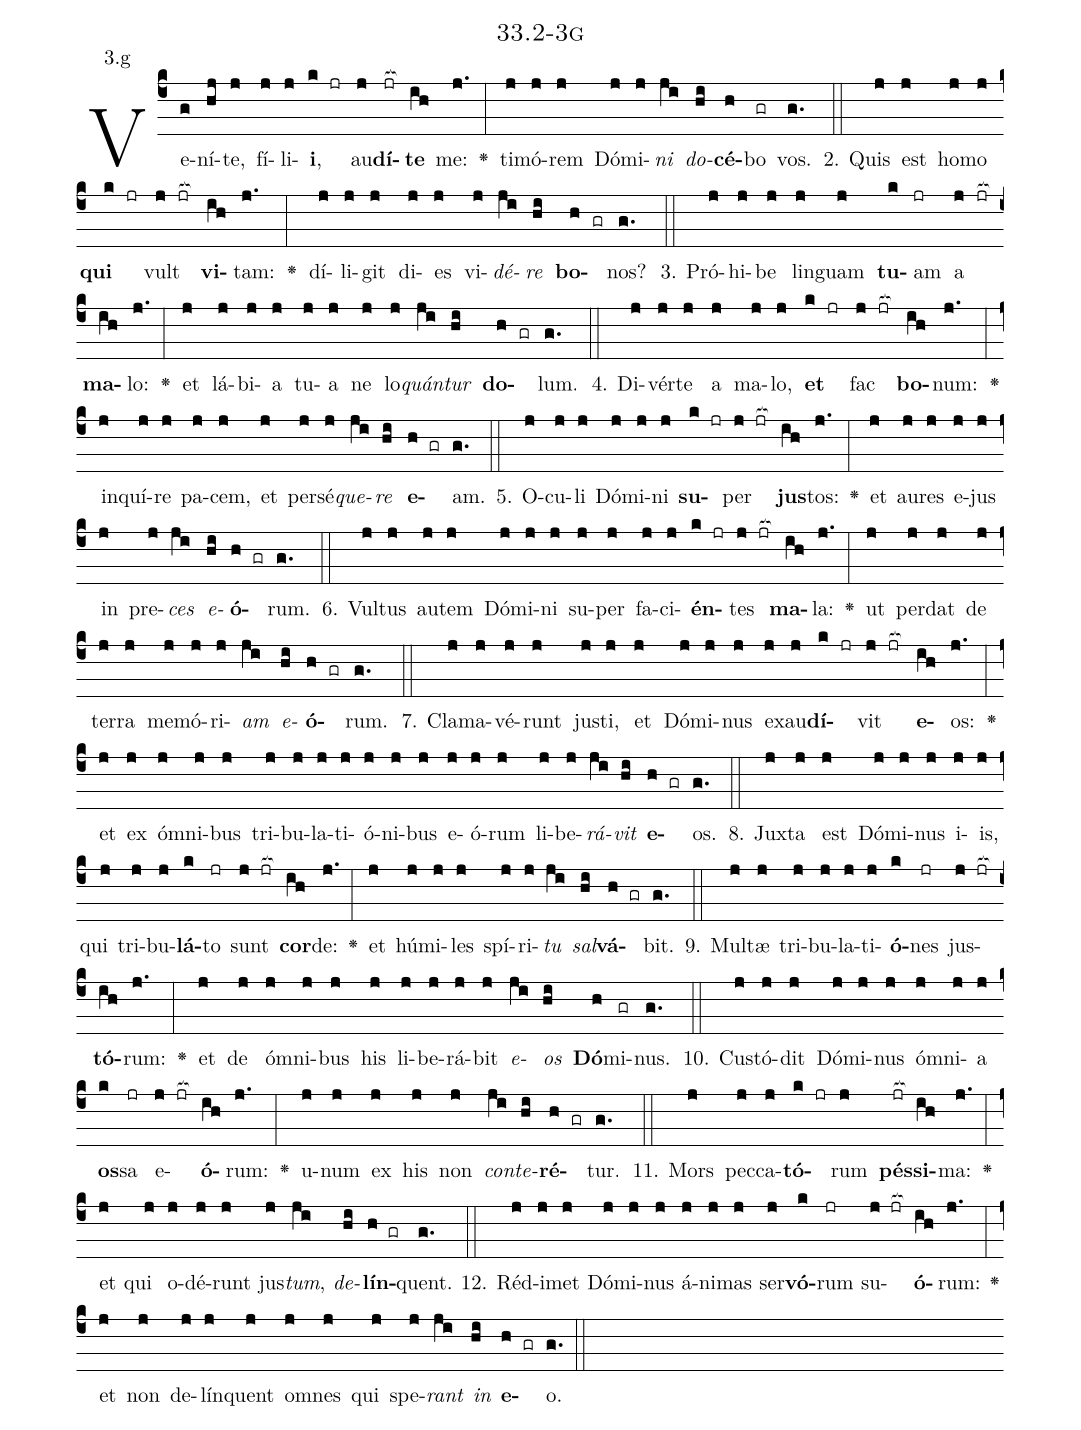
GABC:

name: 33.2-3g;
annotation: 3.g;
%%
(c4)Ve(g)ní(hj)te,(j) fí(j)li(j)<b>i</b>,(k jr) au(j)<b>dí</b>(jr[ocb:1{])<b>te</b>(ih[ocb:0}]) me:(j.) <v>\greheightstar</v>(:) ti(j)mó(j)rem(j) Dó(j)mi(j)<i>ni</i>(ji) <i>do</i>(hi)<b>cé</b>(h)bo(gr) vos.(g.) (::)
2. Quis(j) est(j) ho(j)mo(j) <b>qui</b>(k jr) vult(j jr[ocb:1{]) <b>vi</b>(ih[ocb:0}])tam:(j.) <v>\greheightstar</v>(:) dí(j)li(j)git(j) di(j)es(j) vi(j)<i>dé</i>(ji)<i>re</i>(hi) <b>bo</b>(h gr)nos?(g.) (::)
3. Pró(j)hi(j)be(j) lin(j)guam(j) <b>tu</b>(k)am(jr) a(j jr[ocb:1{]) <b>ma</b>(ih[ocb:0}])lo:(j.) <v>\greheightstar</v>(:) et(j) lá(j)bi(j)a(j) tu(j)a(j) ne(j) lo(j)<i>quán</i>(ji)<i>tur</i>(hi) <b>do</b>(h gr)lum.(g.) (::)
4. Di(j)vér(j)te(j) a(j) ma(j)lo,(j) <b>et</b>(k jr) fac(j jr[ocb:1{]) <b>bo</b>(ih[ocb:0}])num:(j.) <v>\greheightstar</v>(:) in(j)quí(j)re(j) pa(j)cem,(j) et(j) per(j)sé(j)<i>que</i>(ji)<i>re</i>(hi) <b>e</b>(h gr)am.(g.) (::)
5. O(j)cu(j)li(j) Dó(j)mi(j)ni(j) <b>su</b>(k jr)per(j jr[ocb:1{]) <b>jus</b>(ih[ocb:0}])tos:(j.) <v>\greheightstar</v>(:) et(j) au(j)res(j) e(j)jus(j) in(j) pre(j)<i>ces</i>(ji) <i>e</i>(hi)<b>ó</b>(h gr)rum.(g.) (::)
6. Vul(j)tus(j) au(j)tem(j) Dó(j)mi(j)ni(j) su(j)per(j) fa(j)ci(j)<b>én</b>(k jr)tes(j jr[ocb:1{]) <b>ma</b>(ih[ocb:0}])la:(j.) <v>\greheightstar</v>(:) ut(j) per(j)dat(j) de(j) ter(j)ra(j) me(j)mó(j)ri(j)<i>am</i>(ji) <i>e</i>(hi)<b>ó</b>(h gr)rum.(g.) (::)
7. Cla(j)ma(j)vé(j)runt(j) jus(j)ti,(j) et(j) Dó(j)mi(j)nus(j) ex(j)au(j)<b>dí</b>(k jr)vit(j jr[ocb:1{]) <b>e</b>(ih[ocb:0}])os:(j.) <v>\greheightstar</v>(:) et(j) ex(j) óm(j)ni(j)bus(j) tri(j)bu(j)la(j)ti(j)ó(j)ni(j)bus(j) e(j)ó(j)rum(j) li(j)be(j)<i>rá</i>(ji)<i>vit</i>(hi) <b>e</b>(h gr)os.(g.) (::)
8. Jux(j)ta(j) est(j) Dó(j)mi(j)nus(j) i(j)is,(j) qui(j) tri(j)bu(j)<b>lá</b>(k)to(jr) sunt(j jr[ocb:1{]) <b>cor</b>(ih[ocb:0}])de:(j.) <v>\greheightstar</v>(:) et(j) hú(j)mi(j)les(j) spí(j)ri(j)<i>tu</i>(ji) <i>sal</i>(hi)<b>vá</b>(h gr)bit.(g.) (::)
9. Mul(j)tæ(j) tri(j)bu(j)la(j)ti(j)<b>ó</b>(k)nes(jr) jus(j jr[ocb:1{])<b>tó</b>(ih[ocb:0}])rum:(j.) <v>\greheightstar</v>(:) et(j) de(j) óm(j)ni(j)bus(j) his(j) li(j)be(j)rá(j)bit(j) <i>e</i>(ji)<i>os</i>(hi) <b>Dó</b>(h)mi(gr)nus.(g.) (::)
10. Cus(j)tó(j)dit(j) Dó(j)mi(j)nus(j) óm(j)ni(j)a(j) <b>os</b>(k)sa(jr) e(j jr[ocb:1{])<b>ó</b>(ih[ocb:0}])rum:(j.) <v>\greheightstar</v>(:) u(j)num(j) ex(j) his(j) non(j) <i>con</i>(ji)<i>te</i>(hi)<b>ré</b>(h gr)tur.(g.) (::)
11. Mors(j) pec(j)ca(j)<b>tó</b>(k jr)rum(j) <b>pés</b>(jr[ocb:1{])<b>si</b>(ih[ocb:0}])ma:(j.) <v>\greheightstar</v>(:) et(j) qui(j) o(j)dé(j)runt(j) jus(j)<i>tum</i>,(ji) <i>de</i>(hi)<b>lín</b>(h gr)quent.(g.) (::)
12. Réd(j)i(j)met(j) Dó(j)mi(j)nus(j) á(j)ni(j)mas(j) ser(j)<b>vó</b>(k)rum(jr) su(j jr[ocb:1{])<b>ó</b>(ih[ocb:0}])rum:(j.) <v>\greheightstar</v>(:) et(j) non(j) de(j)lín(j)quent(j) om(j)nes(j) qui(j) spe(j)<i>rant</i>(ji) <i>in</i>(hi) <b>e</b>(h gr)o.(g.) (::)
